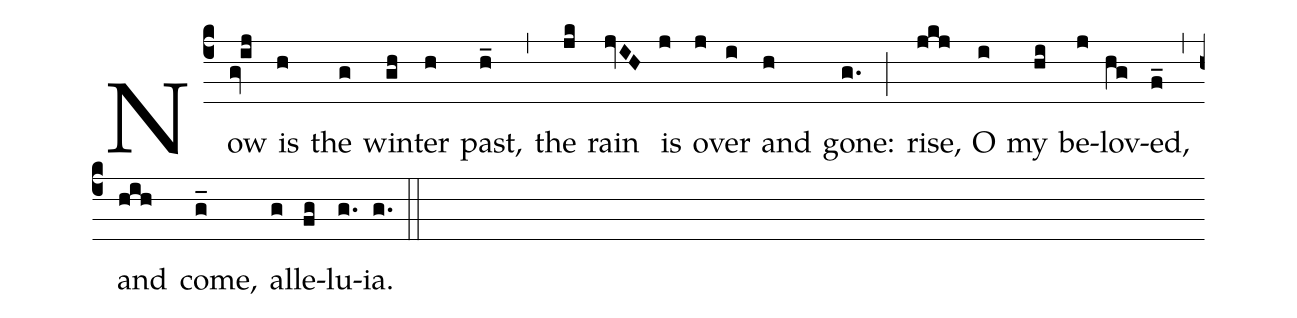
%%
(c4) Now(gv!ij) is(h) the(g) win(gh)ter(h) past,(h_) (,) the(jk) rain(jvIH) is(j) o(j)ver(i) and(h) gone:(g.) (;) rise,(jkj) O(i) my(hi) be(j)lov(hg)ed,(f_) (,) and(hih) come,(g_) al(g)le(fg)lu(g.)ia.(g.) (::)

% http://www.literature.at/viewer.alo?objid=1141&viewmode=fullscreen&scale=2&rotate=&page=741
